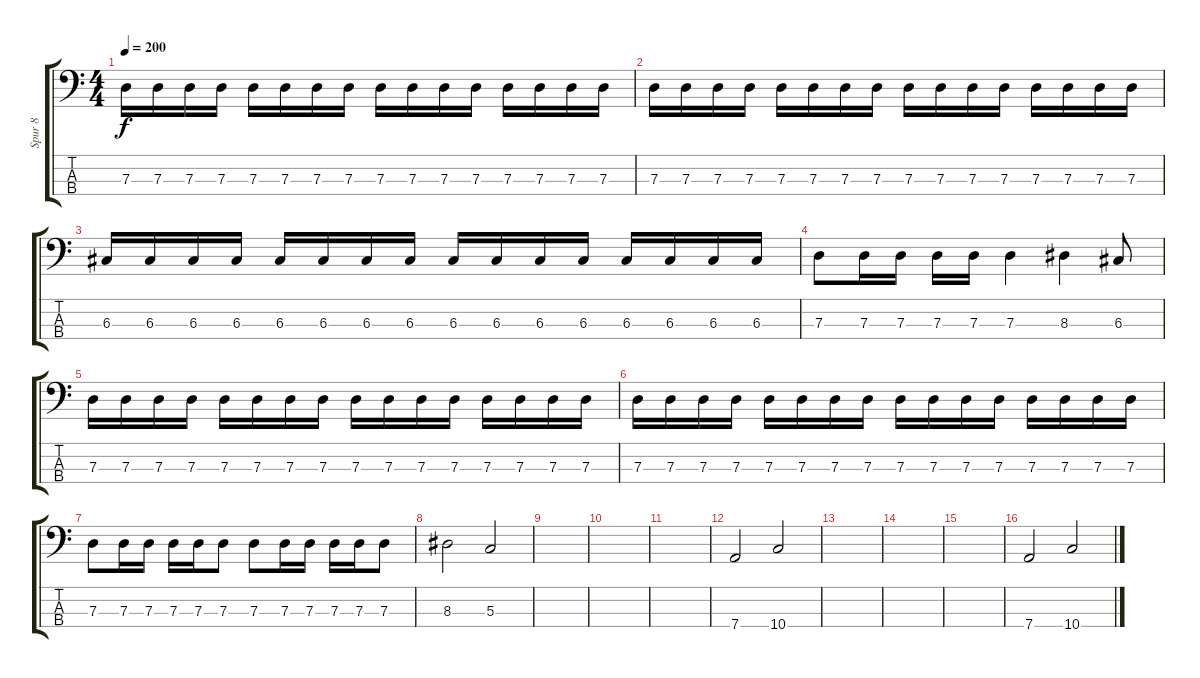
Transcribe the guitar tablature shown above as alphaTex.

\track ("Spur 8" "Spur 8") {instrument electricbassfinger}
\staff {score tabs}
\tuning (F2 C2 G1 D1) {hide}
\ts (4 4)
\tempo 200
\clef f4
\ks c
7.3.16{dy f} 7.3.16 7.3.16 7.3.16 7.3.16 7.3.16 7.3.16 7.3.16 7.3.16 7.3.16 7.3.16 7.3.16 7.3.16 7.3.16 7.3.16 7.3.16 |
7.3.16 7.3.16 7.3.16 7.3.16 7.3.16 7.3.16 7.3.16 7.3.16 7.3.16 7.3.16 7.3.16 7.3.16 7.3.16 7.3.16 7.3.16 7.3.16 |
6.3.16 6.3.16 6.3.16 6.3.16 6.3.16 6.3.16 6.3.16 6.3.16 6.3.16 6.3.16 6.3.16 6.3.16 6.3.16 6.3.16 6.3.16 6.3.16 |
7.3.8 7.3.16 7.3.16 7.3.16 7.3.16 7.3.4 8.3.4 6.3.8 |
7.3.16 7.3.16 7.3.16 7.3.16 7.3.16 7.3.16 7.3.16 7.3.16 7.3.16 7.3.16 7.3.16 7.3.16 7.3.16 7.3.16 7.3.16 7.3.16 |
7.3.16 7.3.16 7.3.16 7.3.16 7.3.16 7.3.16 7.3.16 7.3.16 7.3.16 7.3.16 7.3.16 7.3.16 7.3.16 7.3.16 7.3.16 7.3.16 |
7.3.8 7.3.16 7.3.16 7.3.16 7.3.16 7.3.8 7.3.8 7.3.16 7.3.16 7.3.16 7.3.16 7.3.8 |
8.3.2 5.3.2 |
|
|
|
7.4.2 10.4.2 |
|
|
|
7.4.2 10.4.2
